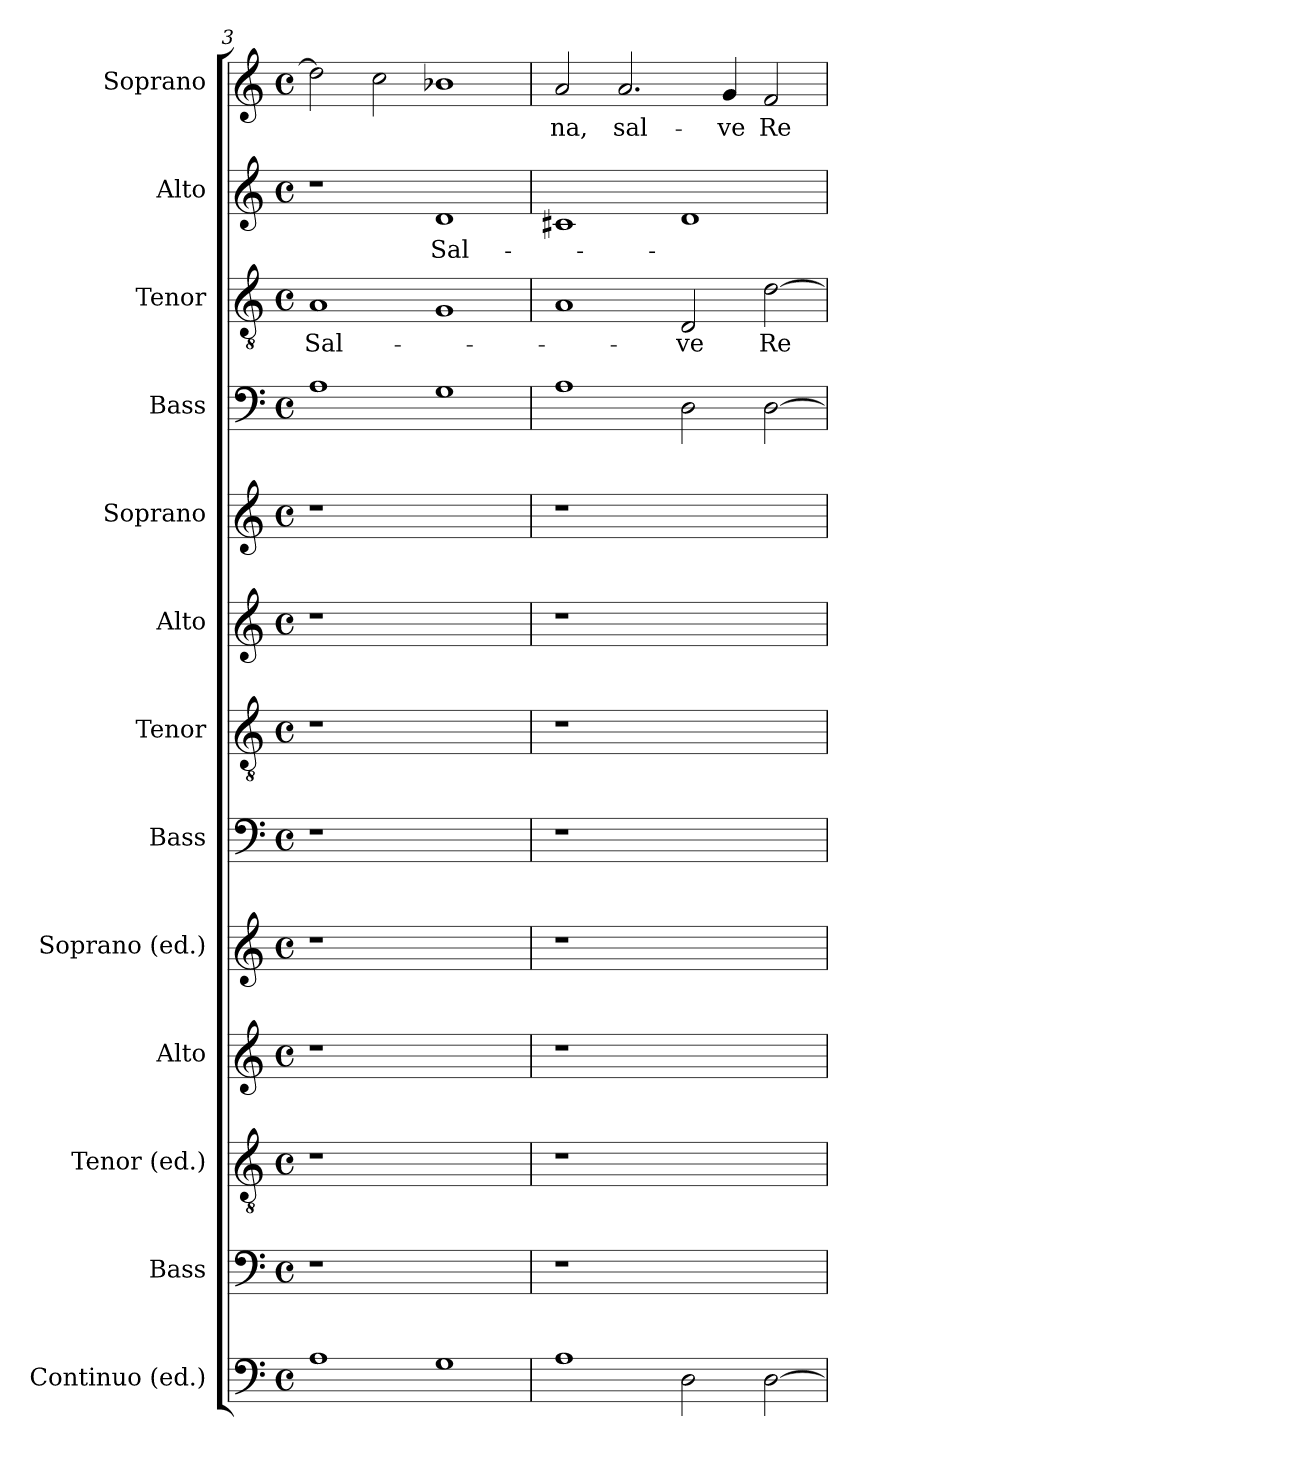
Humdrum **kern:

**kern	**kern	**kern	**kern	**kern	**kern	**kern	**kern	**kern	**kern	**kern	**text	**kern	**text	**kern	**text
*part13	*part12	*part11	*part10	*part9	*part8	*part7	*part6	*part5	*part4	*part3	*part3	*part2	*part2	*part1	*part1
*staff13	*staff12	*staff11	*staff10	*staff9	*staff8	*staff7	*staff6	*staff5	*staff4	*staff3	*staff3	*staff2	*staff2	*staff1	*staff1
*I"Continuo (ed.)	*I"Bass	*I"Tenor (ed.)	*I"Alto	*I"Soprano (ed.)	*I"Bass	*I"Tenor	*I"Alto	*I"Soprano	*I"Bass	*I"Tenor	*	*I"Alto	*	*I"Soprano	*
*I'Cont.	*I'B.	*I'T.	*I'A.	*I'S.	*I'B.	*I'T.	*I'A.	*I'S.	*I'B.	*I'T.	*	*I'A.	*	*I'S.	*
*clefF4	*clefF4	*clefGv2	*clefG2	*clefG2	*clefF4	*clefGv2	*clefG2	*clefG2	*clefF4	*clefGv2	*	*clefG2	*	*clefG2	*
*	*	*	*	*	*	*ITrd7c12	*	*	*	*ITrd7c12	*	*	*	*	*
*k[]	*k[]	*k[]	*k[]	*k[]	*k[]	*k[]	*k[]	*k[]	*k[]	*k[]	*	*k[]	*	*k[]	*
*C:	*C:	*C:	*C:	*C:	*C:	*C:	*C:	*C:	*C:	*C:	*	*C:	*	*C:	*
*M4/4	*M4/4	*M4/4	*M4/4	*M4/4	*M4/4	*M4/4	*M4/4	*M4/4	*M4/4	*M4/4	*	*M4/4	*	*M4/4	*
*met(c)	*met(c)	*met(c)	*met(c)	*met(c)	*met(c)	*met(c)	*met(c)	*met(c)	*met(c)	*met(c)	*	*met(c)	*	*met(c)	*
=3	=3	=3	=3	=3	=3	=3	=3	=3	=3	=3	=3	=3	=3	=3	=3
!	!LO:N:vis=1	!LO:N:vis=1	!LO:N:vis=1	!LO:N:vis=1	!LO:N:vis=1	!LO:N:vis=1	!LO:N:vis=1	!LO:N:vis=1	!	!	!	!	!	!	!
!	!	!	!	!	!	!	!	!	!	!	!LO:LY:b:color=#000000	!	!	!	!
1Ai	1r	1r	1r	1r	1r	1r	1r	1r	1Ai	1AAi	Sal-	1r	.	2ddi\]	.
.	.	.	.	.	.	.	.	.	.	.	.	.	.	2cci\	.
!	!	!	!	!	!	!	!	!	!	!	!	!	!LO:LY:b:color=#000000	!	!
1Gi	1ryy	1ryy	1ryy	1ryy	1ryy	1ryy	1ryy	1ryy	1Gi	1GGi	.	1di	Sal-	1b-Xi	.
=4	=4	=4	=4	=4	=4	=4	=4	=4	=4	=4	=4	=4	=4	=4	=4
!	!LO:N:vis=1	!LO:N:vis=1	!LO:N:vis=1	!LO:N:vis=1	!LO:N:vis=1	!LO:N:vis=1	!LO:N:vis=1	!LO:N:vis=1	!	!	!	!	!	!	!
!	!	!	!	!	!	!	!	!	!	!	!	!	!	!	!LO:LY:b:color=#000000
1Ai	1r	1r	1r	1r	1r	1r	1r	1r	1Ai	1AAi	.	1c#Xi	.	2ai/	-na,
!	!	!	!	!	!	!	!	!	!	!	!	!	!	!	!LO:LY:b:color=#000000
.	.	.	.	.	.	.	.	.	.	.	.	.	.	2.ai/	sal-
!	!	!	!	!	!	!	!	!	!	!	!LO:LY:b:color=#000000	!	!	!	!
2Di\	1ryy	1ryy	1ryy	1ryy	1ryy	1ryy	1ryy	1ryy	2Di\	2DDi/	-ve	1di	.	.	.
!	!	!	!	!	!	!	!	!	!	!	!	!	!	!	!LO:LY:b:color=#000000
.	.	.	.	.	.	.	.	.	.	.	.	.	.	4gi/	-ve
!	!	!	!	!	!	!	!	!	!	!	!LO:LY:b:color=#000000	!	!	!	!
!	!	!	!	!	!	!	!	!	!	!	!	!	!	!	!LO:LY:b:color=#000000
[>2Di\	.	.	.	.	.	.	.	.	[>2Di\	[>2Di\	Re-	.	.	2fi/	Re-
=	=	=	=	=	=	=	=	=	=	=	=	=	=	=	=
*-	*-	*-	*-	*-	*-	*-	*-	*-	*-	*-	*-	*-	*-	*-	*-
